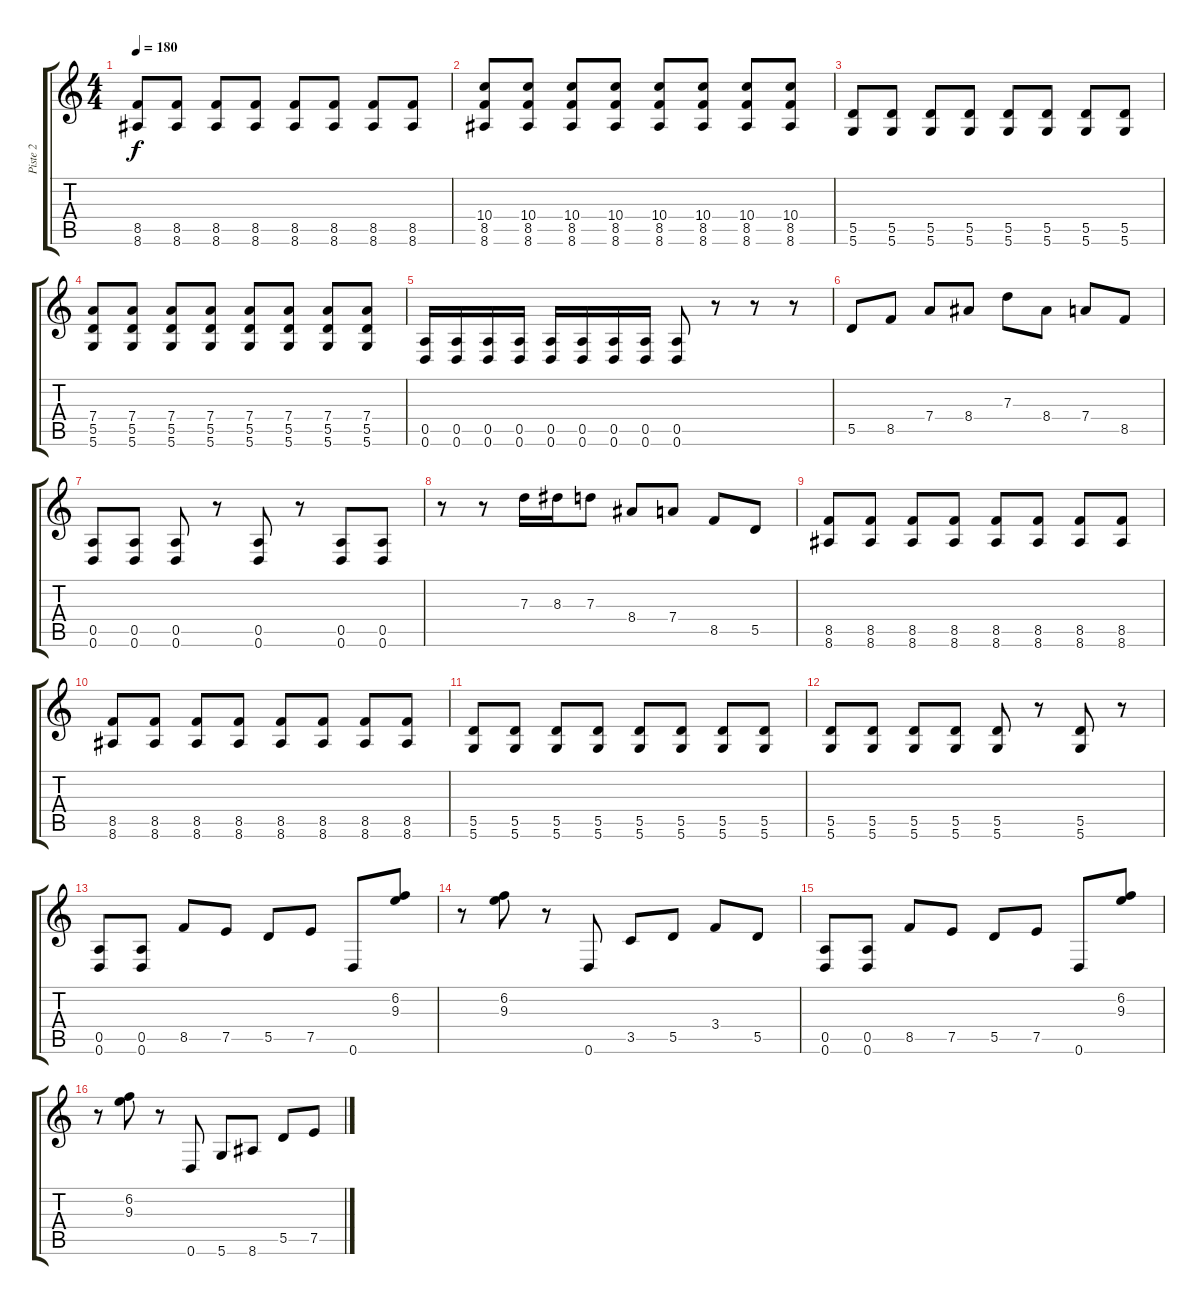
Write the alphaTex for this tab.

\track ("Piste 2" "Piste 2") {instrument distortionguitar}
\staff {score tabs}
\tuning (E4 B3 G3 D3 A2 D2) {hide}
\ts (4 4)
\tempo 180
\clef g2
\ks c
(8.5 8.6).8{dy f} (8.5 8.6).8 (8.5 8.6).8 (8.5 8.6).8 (8.5 8.6).8 (8.5 8.6).8 (8.5 8.6).8 (8.5 8.6).8 |
(10.4 8.5 8.6).8 (10.4 8.5 8.6).8 (10.4 8.5 8.6).8 (10.4 8.5 8.6).8 (10.4 8.5 8.6).8 (10.4 8.5 8.6).8 (10.4 8.5 8.6).8 (10.4 8.5 8.6).8 |
(5.5 5.6).8 (5.5 5.6).8 (5.5 5.6).8 (5.5 5.6).8 (5.5 5.6).8 (5.5 5.6).8 (5.5 5.6).8 (5.5 5.6).8 |
(7.4 5.5 5.6).8 (7.4 5.5 5.6).8 (7.4 5.5 5.6).8 (7.4 5.5 5.6).8 (7.4 5.5 5.6).8 (7.4 5.5 5.6).8 (7.4 5.5 5.6).8 (7.4 5.5 5.6).8 |
(0.5 0.6).16 (0.5 0.6).16 (0.5 0.6).16 (0.5 0.6).16 (0.5 0.6).16 (0.5 0.6).16 (0.5 0.6).16 (0.5 0.6).16 (0.5 0.6).8 r.8 r.8 r.8 |
5.5.8 8.5.8 7.4.8 8.4.8 7.3.8 8.4.8 7.4.8 8.5.8 |
(0.5 0.6).8 (0.5 0.6).8 (0.5 0.6).8 r.8 (0.5 0.6).8 r.8 (0.5 0.6).8 (0.5 0.6).8 |
r.8 r.8 7.3.16 8.3.16 7.3.8 8.4.8 7.4.8 8.5.8 5.5.8 |
(8.5 8.6).8 (8.5 8.6).8 (8.5 8.6).8 (8.5 8.6).8 (8.5 8.6).8 (8.5 8.6).8 (8.5 8.6).8 (8.5 8.6).8 |
(8.5 8.6).8 (8.5 8.6).8 (8.5 8.6).8 (8.5 8.6).8 (8.5 8.6).8 (8.5 8.6).8 (8.5 8.6).8 (8.5 8.6).8 |
(5.5 5.6).8 (5.5 5.6).8 (5.5 5.6).8 (5.5 5.6).8 (5.5 5.6).8 (5.5 5.6).8 (5.5 5.6).8 (5.5 5.6).8 |
(5.5 5.6).8 (5.5 5.6).8 (5.5 5.6).8 (5.5 5.6).8 (5.5 5.6).8 r.8 (5.5 5.6).8 r.8 |
(0.5 0.6).8 (0.5 0.6).8 8.5.8 7.5.8 5.5.8 7.5.8 0.6.8 (6.2 9.3).8 |
r.8 (6.2 9.3).8 r.8 0.6.8 3.5.8 5.5.8 3.4.8 5.5.8 |
(0.5 0.6).8 (0.5 0.6).8 8.5.8 7.5.8 5.5.8 7.5.8 0.6.8 (6.2 9.3).8 |
r.8 (6.2 9.3).8 r.8 0.6.8 5.6.8 8.6.8 5.5.8 7.5.8
